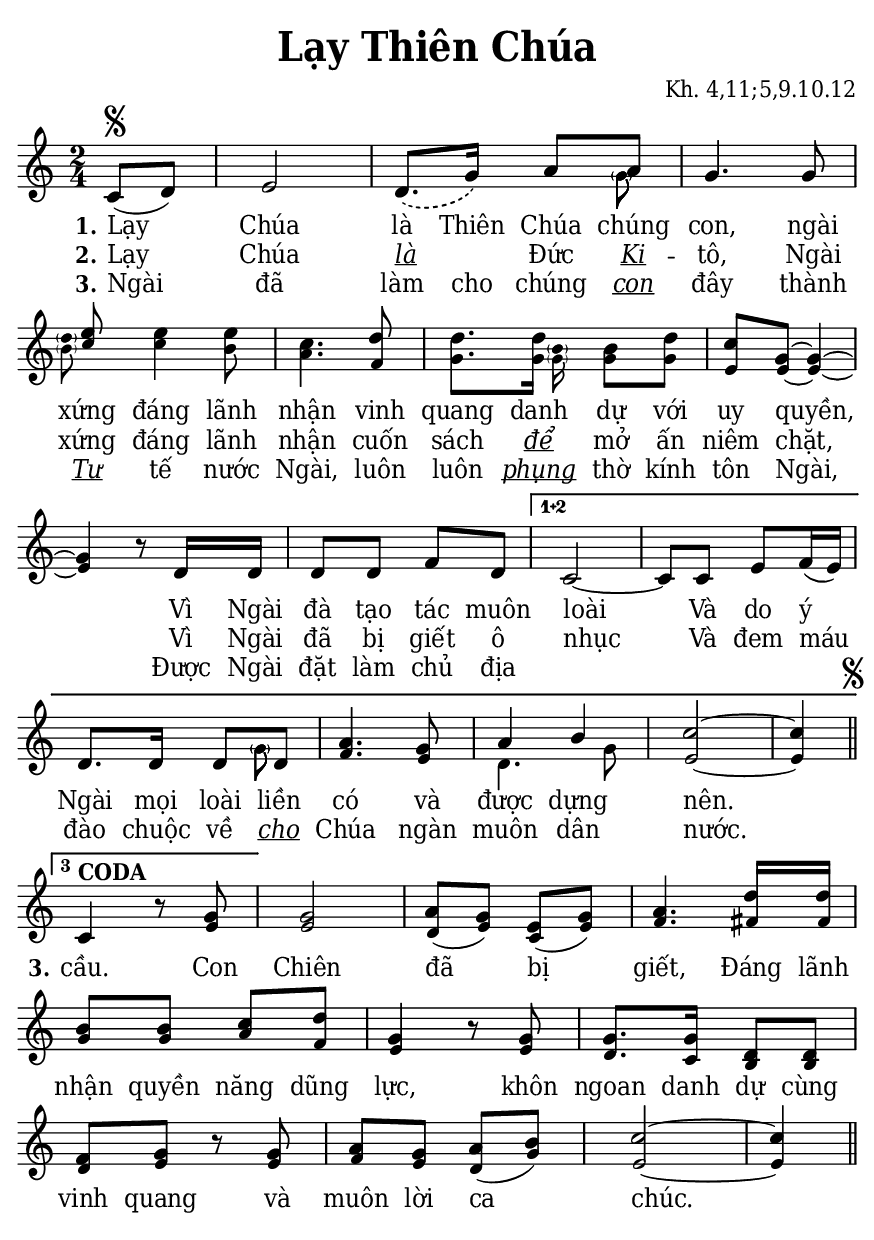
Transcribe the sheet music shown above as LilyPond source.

% Cài đặt chung\
\version "2.22.1"
\include "english.ly"

\header {
  title = \markup { \fontsize #1 "Lạy Thiên Chúa" }
  composer = "Kh. 4,11;5,9.10.12"
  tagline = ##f
}

% Nhạc phiên khúc
nhacPhienKhucSop = \relative c' {
  \once \override Score.RehearsalMark.font-size = #0.1
  \once \override Score.RehearsalMark.extra-offset = #'(5 . 0)
  \mark \markup { \musicglyph #"scripts.segno" }
  \partial 4 c8 (d) |
  e2 |
  \once \phrasingSlurDashed
  d8. \(g16\) a8
  <<
    {
      \voiceOne
      a8
    }
    \new Voice = "splitpart" {
      \voiceTwo
      \once \override NoteColumn.force-hshift = #-1.6
      \tweak font-size #-2
      \parenthesize
      g8
    }
  >>
  \oneVoice
  g4. g8 |
  
  <<
    {
      \voiceOne
      e'8
    }
    \new Voice = "splitpart" {
      \voiceTwo
      %\once \override Beam.transparent = ##t
      \once \override Stem.transparent = ##t
      \once \override NoteColumn.force-hshift = #-1.6
      \tweak font-size #-2
      \parenthesize
      d8
    }
  >>
  \oneVoice
  e4 e8 |
  c4. d8 |
  d8.
  <<
    {
      \voiceOne
      \stemDown
      d16
    }
    \new Voice = "splitpart" {
      \voiceTwo
      %\once \override Beam.transparent = ##t
      \once \override Stem.transparent = ##t
      \stemDown
      \once \override NoteColumn.force-hshift = #1.5
      \tweak font-size #-2
      \parenthesize
      b16
    }
  >>
  \oneVoice
  b8 d |
  c g ~ g4 ~ |
  g r8 d16 d |
  d8 d f d |
  
  \set Score.repeatCommands = #'((volta "1+2"))
  c2 ~ |
  c8 c e f16 (e) |
  
  d8. d16 d8
  <<
    {
      \voiceOne
      d8
    }
    \new Voice = "splitpart" {
      \voiceTwo
      \once \override NoteColumn.force-hshift = #-1.6
      \tweak font-size #-2
      \parenthesize
      g8
    }
  >>
  \oneVoice
  a4. g8 |
  a4 b |
  c2 ~ |
  \partial 4 c4 
  \once \override Score.RehearsalMark #'break-visibility = #end-of-line-visible
  \once \override Score.RehearsalMark.font-size = #0.1
  \mark \markup { \musicglyph #"scripts.segno" }
  \set Score.repeatCommands = #'((volta #f) (volta "3") end-repeat)
  \bar "||" \break
  
  <>^\markup { \bold "CODA" }
  c,4 r8 g' |
  \set Score.repeatCommands = #'((volta #f))
  g2 |
  a8 (g) e (g) |
  a4. d16 d |
  b8 b c d |
  g,4 r8 g |
  g8. g16 d8 d |
  f g r g |
  a g a (b) |
  c2 ~ |
  c4 \bar "||"
}

nhacPhienKhucAlto = \relative c' {
  c8 (d) |
  e2 |
  \once \phrasingSlurDashed
  d8. \(g16\) a8
  <<
    {
      \voiceOne
      a8
    }
    \new Voice = "splitpart" {
      \voiceTwo
      \once \override NoteColumn.force-hshift = #-1.6
      \tweak font-size #-2
      \parenthesize
      g8
    }
  >>
  \oneVoice
  g4. g8 |
  <<
    {
      \voiceOne
      c8
    }
    \new Voice = "splitpart" {
      \voiceTwo
      \once \override NoteColumn.force-hshift = #-1.6
      \tweak font-size #-2
      \parenthesize
      b
    }
  >>
  \oneVoice
  c4 b8 |
  a4. f8 |
  g8.
  <<
    {
      \voiceOne
      \stemDown
      g16
    }
    \new Voice = "splitpart" {
      \voiceTwo
      \stemDown
      \once \override NoteColumn.force-hshift = #1.5
      \tweak font-size #-2
      \parenthesize
      g16
    }
  >>
  \oneVoice
  g8 g |
  e8 e ~ e4 ~ |
  e r8 d16 d |
  d8 d f d |
  c2 ~ |
  c8 c e f16 (e) |
  
  d8. d16 d8
  <<
    {
      \voiceOne
      d8
    }
    \new Voice = "splitpart" {
      \voiceTwo
      \once \override NoteColumn.force-hshift = #-1.6
      \tweak font-size #-2
      \parenthesize
      g8
    }
  >>
  \oneVoice
  f4. e8 |
  d4. g8 |
  e2 ~ |
  e4
  
  c4 r8 e |
  e2 |
  d8 (e) c (e) |
  f4. fs16 fs |
  g8 g a f |
  e4 r8 e |
  d8. c16 b8 b |
  d e r e |
  f e d (g) |
  e2 ~ |
  e4
}

% Lời phiên khúc
loiPhienKhucSop = \lyrics {
  <<
    {
      \set stanza = "1."
      Lạy Chúa là Thiên Chúa chúng con,
      ngài xứng đáng lãnh nhận vinh quang danh dự với uy quyền,
      Vì Ngài đà tạo tác muôn loài
      Và do ý Ngài mọi loài liền có và được dựng nên.
    }
    \new Lyrics {
	    \set associatedVoice = "beSop"
	    \set stanza = "2."
	    Lạy Chúa \markup { \italic \underline "là" } _
	    Đức \markup { \italic \underline "Ki" } -- tô,
	    Ngài xứng đáng lãnh nhận cuốn sách
	    \markup { \italic \underline "để" }
	    mở ấn niêm chặt,
	    Vì Ngài đã bị giết ô nhục
	    Và đem máu đào chuộc về
	    \markup { \italic \underline "cho" }
	    Chúa ngàn muôn dân nước.
    }
    \new Lyrics {
	    \set associatedVoice = "beSop"
	    \set stanza = "3."
	    Ngài đã làm cho chúng \markup { \italic \underline "con" }
	    đây thành \markup { \italic \underline "Tư" }
	    tế nước Ngài,
	    luôn luôn \markup { \italic \underline "phụng" }
	    thờ kính tôn Ngài,
	    Được Ngài đặt làm chủ địa
    }
  >>
  \set stanza = "3."
  cầu.
  Con Chiên đã bị giết,
  Đáng lãnh nhận quyền năng dũng lực,
  khôn ngoan danh dự cùng vinh quang
  và muôn lời ca chúc.
}

% Dàn trang
\paper {
  #(set-paper-size "a5")
  top-margin = 3\mm
  bottom-margin = 3\mm
  left-margin = 3\mm
  right-margin = 3\mm
  indent = #0
  #(define fonts
	 (make-pango-font-tree "Deja Vu Serif Condensed"
	 		       "Deja Vu Serif Condensed"
			       "Deja Vu Serif Condensed"
			       (/ 20 20)))
  print-page-number = ##f
}

TongNhip = {
  \key c \major \time 2/4
  \set Timing.beamExceptions = #'()
  \set Timing.baseMoment = #(ly:make-moment 1/4)
}

% Đổi kích thước nốt cho bè phụ
notBePhu =
#(define-music-function (font-size music) (number? ly:music?)
   (for-some-music
     (lambda (m)
       (if (music-is-of-type? m 'rhythmic-event)
           (begin
             (set! (ly:music-property m 'tweaks)
                   (cons `(font-size . ,font-size)
                         (ly:music-property m 'tweaks)))
             #t)
           #f))
     music)
   music)

\score {
  \new ChoirStaff <<
    \new Staff \with {
        \consists "Merge_rests_engraver"
        printPartCombineTexts = ##f
      }
      <<
      \new Voice \TongNhip \partCombine 
        \nhacPhienKhucSop
        \notBePhu -1 { \nhacPhienKhucAlto }
      \new NullVoice = beSop \nhacPhienKhucSop
      \new Lyrics \lyricsto beSop \loiPhienKhucSop
      >>
  >>
  \layout {
    \override Lyrics.LyricSpace.minimum-distance = #1.5
    \override Score.BarNumber.break-visibility = ##(#f #f #f)
    \override Score.SpacingSpanner.uniform-stretching = ##t
  } 
}
